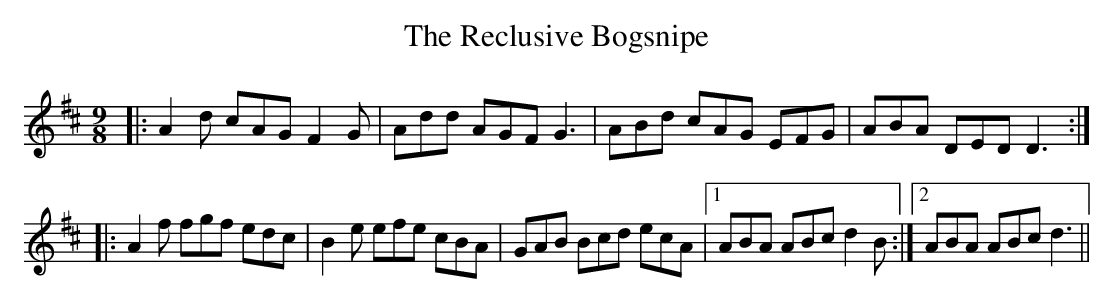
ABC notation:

X:1
T: The Reclusive Bogsnipe
M: 9/8
L: 1/8
K: Dmaj
|:A2d cAG F2 G|Add AGF G3|ABd cAG EFG|ABA DED D3:|
|:A2f fgf edc|B2e efe cBA|GAB Bcd ecA|1 ABA ABc d2B:|2 ABA ABc d3||
